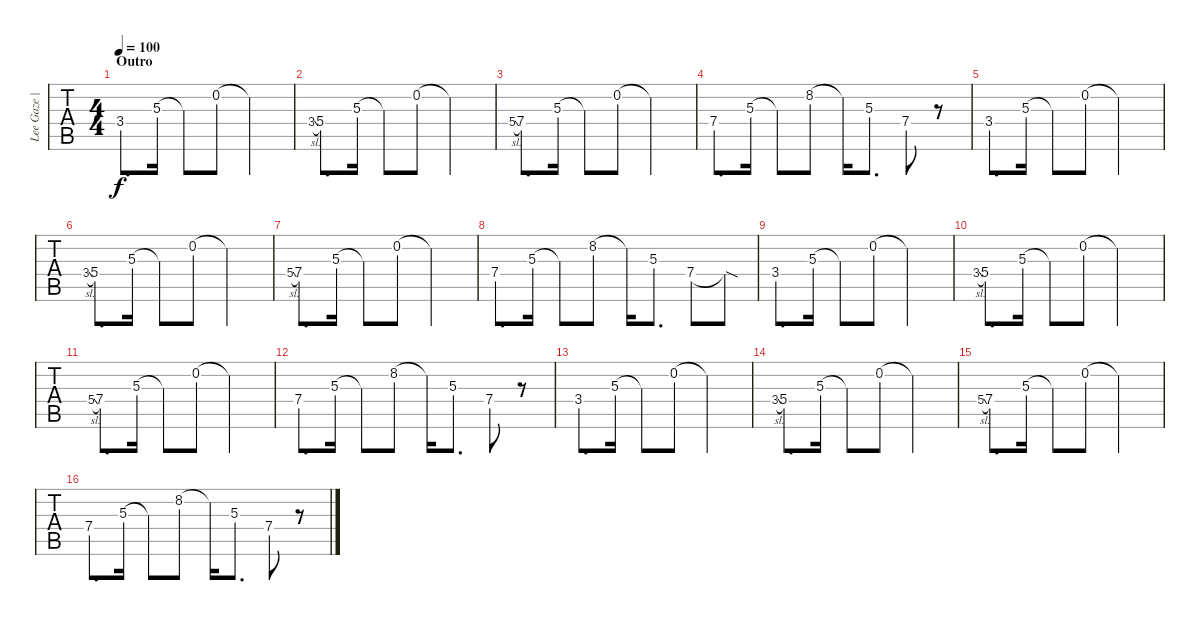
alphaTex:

\track ("Lee Gaze | Acous." "Lee Gaze |") {instrument acousticguitarsteel}
\staff {tabs}
\tuning (E4 B3 G3 D3 A2 D2) {hide}
\ts (4 4)
\section ("" "Outro")
\tempo 100
\clef g2
\ks c
3.4.8{d dy f} 5.3.16 5.3{t}.8 0.2.8 0.2{t}.2 |
3.4{sl}.8{gr} 5.4.8{d} 5.3.16 5.3{t}.8 0.2.8 0.2{t}.2 |
5.4{sl}.8{gr} 7.4.8{d} 5.3.16 5.3{t}.8 0.2.8 0.2{t}.2 |
7.4.8{d} 5.3.16 5.3{t}.8 8.2.8 8.2{t}.16 5.3.8{d} 7.4.8 r.8 |
3.4.8{d} 5.3.16 5.3{t}.8 0.2.8 0.2{t}.2 |
3.4{sl}.8{gr} 5.4.8{d} 5.3.16 5.3{t}.8 0.2.8 0.2{t}.2 |
5.4{sl}.8{gr} 7.4.8{d} 5.3.16 5.3{t}.8 0.2.8 0.2{t}.2 |
7.4.8{d} 5.3.16 5.3{t}.8 8.2.8 8.2{t}.16 5.3.8{d} 7.4.8 7.4{sod t}.8 |
3.4.8{d} 5.3.16 5.3{t}.8 0.2.8 0.2{t}.2 |
3.4{sl}.8{gr} 5.4.8{d} 5.3.16 5.3{t}.8 0.2.8 0.2{t}.2 |
5.4{sl}.8{gr} 7.4.8{d} 5.3.16 5.3{t}.8 0.2.8 0.2{t}.2 |
7.4.8{d} 5.3.16 5.3{t}.8 8.2.8 8.2{t}.16 5.3.8{d} 7.4.8 r.8 |
3.4.8{d} 5.3.16 5.3{t}.8 0.2.8 0.2{t}.2 |
3.4{sl}.8{gr} 5.4.8{d} 5.3.16 5.3{t}.8 0.2.8 0.2{t}.2 |
5.4{sl}.8{gr} 7.4.8{d} 5.3.16 5.3{t}.8 0.2.8 0.2{t}.2 |
7.4.8{d} 5.3.16 5.3{t}.8 8.2.8 8.2{t}.16 5.3.8{d} 7.4.8 r.8
